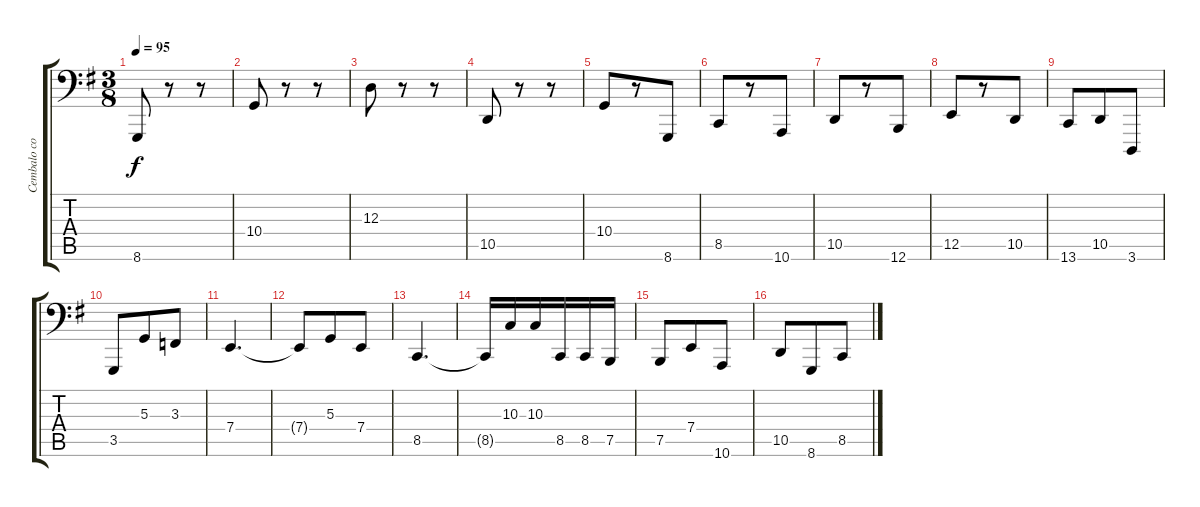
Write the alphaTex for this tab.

\track ("Cembalo concertato." "Cembalo co") {instrument harpsichord}
\staff {score tabs}
\tuning (C3 G2 D2 A1 E1 B0) {hide}
\ts (3 8)
\tempo 95
\clef f4
\ks g
8.6.8{dy f} r.8 r.8 |
10.4.8 r.8 r.8 |
12.3.8 r.8 r.8 |
10.5.8 r.8 r.8 |
10.4.8 r.8 8.6.8 |
8.5.8 r.8 10.6.8 |
10.5.8 r.8 12.6.8 |
12.5.8 r.8 10.5.8 |
13.6.8 10.5.8 3.6.8 |
3.5.8{beam Up} 5.3.8{beam Up} 3.3.8{beam Up} |
7.4.4{d} |
7.4{t}.8 5.3.8 7.4.8 |
8.5.4{d} |
8.5{t}.16 10.3.16{beam merge} 10.3.16 8.5.16{beam merge} 8.5.16 7.5.16 |
7.5.8 7.4.8 10.6.8 |
10.5.8 8.6.8 8.5.8
